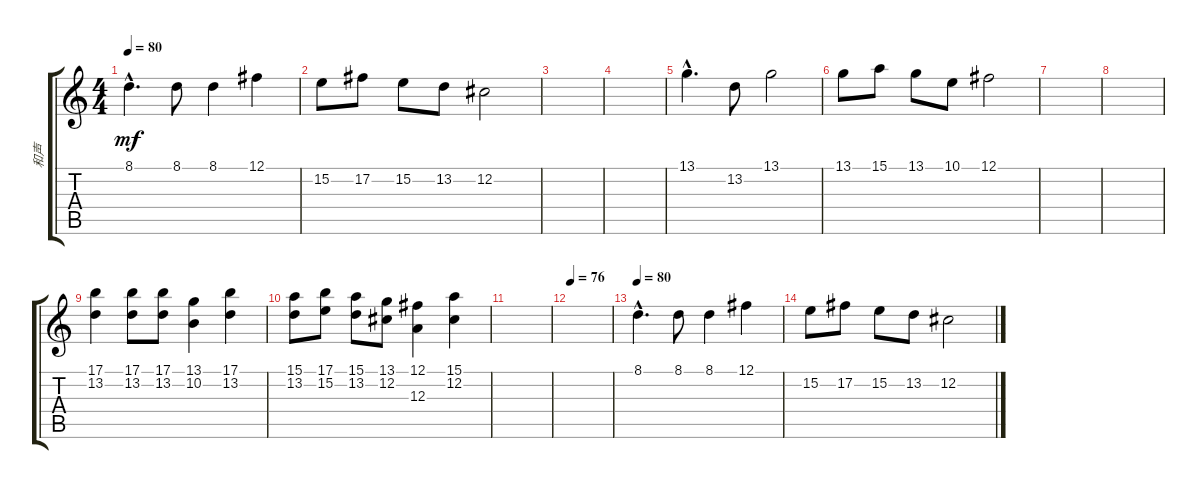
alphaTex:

\track ("和声" "和声") {instrument panflute}
\staff {score tabs}
\tuning (Gb4 Db4 A3 E3 B2 Gb2) {hide}
\ts (4 4)
\tempo 80
\clef g2
\ks c
8.1{hac}.4{d dy mf} 8.1.8 8.1.4 12.1.4 |
15.2.8 17.2.8 15.2.8 13.2.8 12.2.2 |
|
|
13.1{hac}.4{d} 13.2.8 13.1.2 |
13.1.8 15.1.8 13.1.8 10.1.8 12.1.2 |
|
|
(17.1 13.2).4 (17.1 13.2).8 (17.1 13.2).8 (13.1 10.2).4 (17.1 13.2).4 |
(15.1 13.2).8 (17.1 15.2).8 (15.1 13.2).8 (13.1 12.2).8 (12.1 12.3).4 (15.1 12.2).4 |
|
\tempo 76
|
\tempo 80
8.1{hac}.4{d} 8.1.8 8.1.4 12.1.4 |
15.2.8 17.2.8 15.2.8 13.2.8 12.2.2
